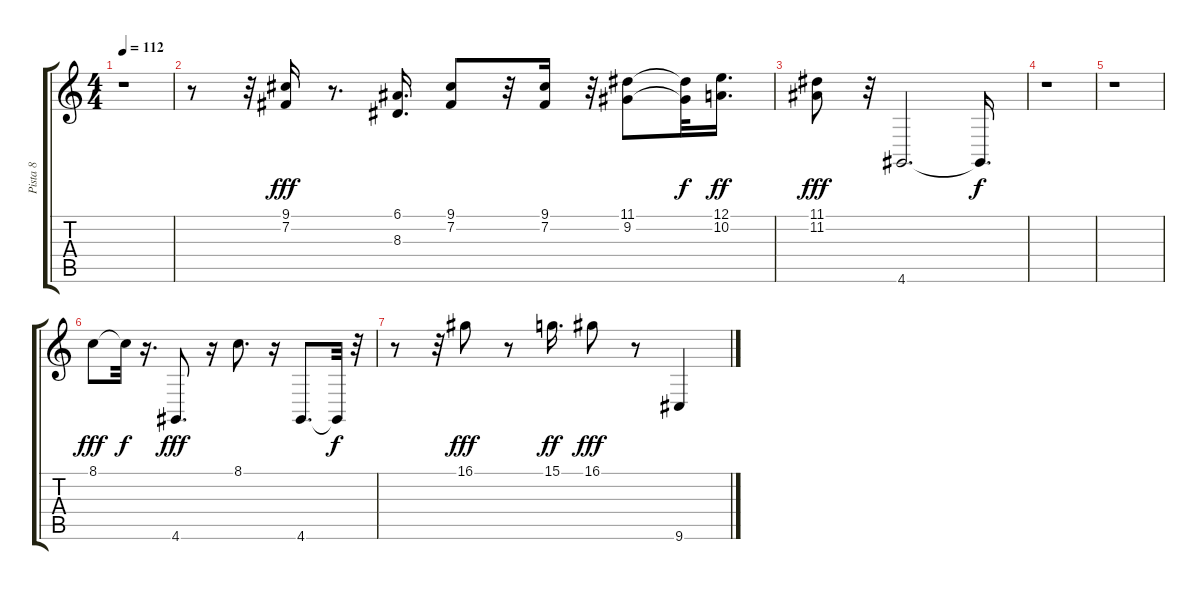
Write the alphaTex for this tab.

\track ("Pista 8" "Pista 8") {instrument trombone}
\staff {score tabs}
\tuning (E4 B3 G3 D3 A2 E2) {hide}
\ts (4 4)
\tempo 112
\clef g2
\ks c
r.1{dy fff} |
r.8 r.32 (9.1 7.2).16 r.8{d} (6.1 8.3).16{d} (9.1 7.2).8 r.32 (9.1 7.2).16 r.32 (11.1 9.2).8 (11.1{t} 9.2{t}).32{dy f} (12.1 10.2).16{d dy ff} |
(11.1 11.2).8{dy fff} r.32 4.6.2{d} 4.6{t}.16{d dy f} |
r.1 |
r.1 |
8.1.8{dy fff} 8.1{t}.32{dy f} r.16{d} 4.6.8{d dy fff} r.16 8.1.8{d} r.16 4.6.8{d} 4.6{t}.32{dy f} r.32 |
r.8 r.32 16.1.8{dy fff} r.8 15.1.16{d dy ff} 16.1.8{dy fff} r.8 9.6.4
